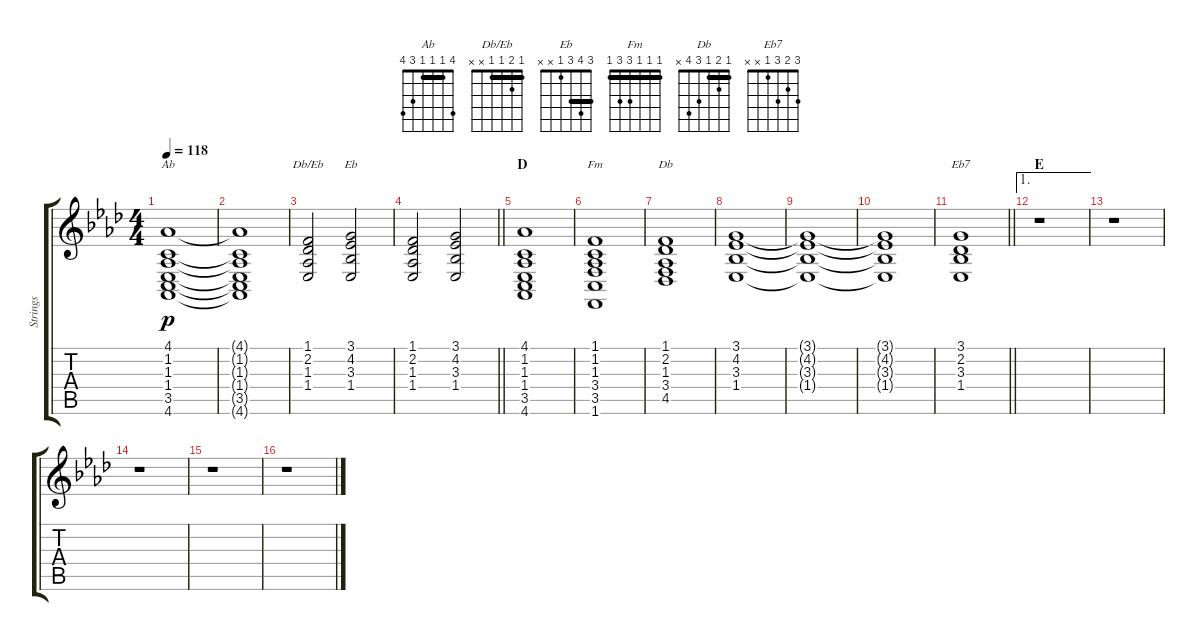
\track ("Strings" "Strings") {instrument stringensemble1}
\staff {score tabs}
\tuning (E4 B3 G3 D3 A2 E2) {hide}
\chord ("Ab" 4 1 1 1 3 4) {barre 1}
\chord ("Db/Eb" 1 2 1 1 x x) {barre 1}
\chord ("Eb" 3 4 3 1 x x) {barre 3}
\chord ("Fm" 1 1 1 3 3 1) {barre 1}
\chord ("Db" 1 2 1 3 4 x) {barre 1}
\chord ("Eb7" 3 2 3 1 x x)
\ts (4 4)
\tempo 118
\clef g2
\ks ab
(4.1 1.2 1.3 1.4 3.5 4.6).1{ch "Ab" dy p} |
(4.1{t} 1.2{t} 1.3{t} 1.4{t} 3.5{t} 4.6{t}).1 |
(1.1 2.2 1.3 1.4).2{ch "Db/Eb"} (3.1 4.2 3.3 1.4).2{ch "Eb"} |
\barLineRight lightlight
(1.1 2.2 1.3 1.4).2 (3.1 4.2 3.3 1.4).2 |
\section ("" "D")
(4.1 1.2 1.3 1.4 3.5 4.6).1 |
(1.1 1.2 1.3 3.4 3.5 1.6).1{ch "Fm"} |
(1.1 2.2 1.3 3.4 4.5).1{ch "Db"} |
(3.1 4.2 3.3 1.4).1 |
(3.1{t} 4.2{t} 3.3{t} 1.4{t}).1 |
(3.1{t} 4.2{t} 3.3{t} 1.4{t}).1 |
\barLineRight lightlight
(3.1 2.2 3.3 1.4).1{ch "Eb7"} |
\ae 1
\section ("" "E")
r.1 |
r.1 |
r.1 |
r.1 |
r.1
